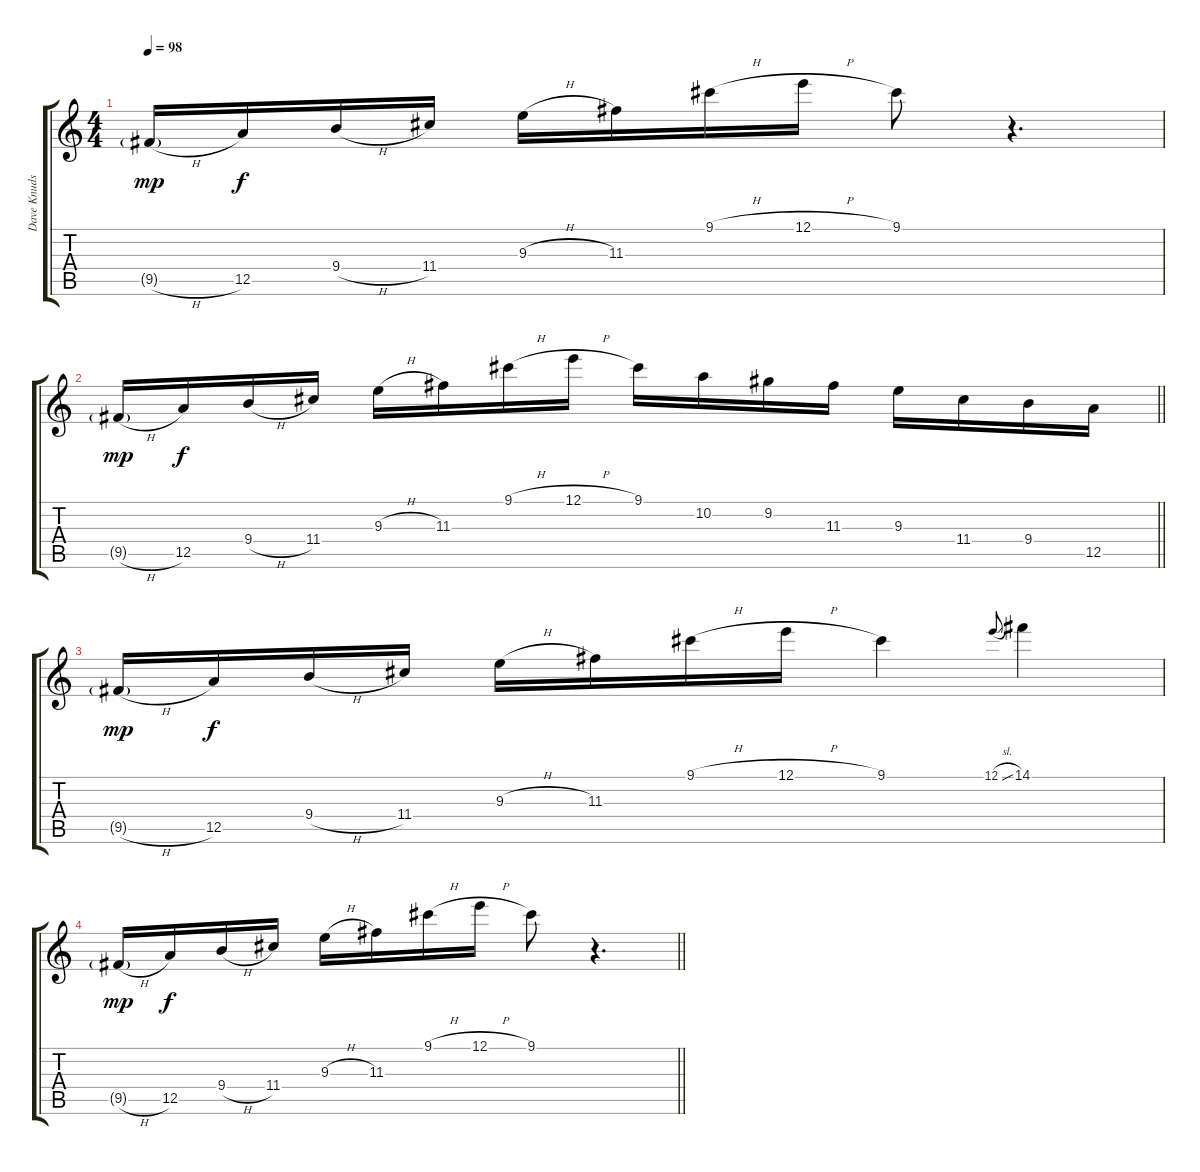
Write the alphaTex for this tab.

\track ("Dave Knudson" "Dave Knuds") {instrument electricguitarclean}
\staff {score tabs}
\tuning (E4 B3 G3 D3 A2 D2) {hide}
\ts (4 4)
\tempo 98
\clef g2
\ks c
9.5{h g}.16{dy mp} 12.5.16{dy f} 9.4{h}.16 11.4.16 9.3{h}.16 11.3.16 9.1{h}.16 12.1{h}.16 9.1.8 r.4{d} |
\barLineRight lightlight
9.5{h g}.16{dy mp} 12.5.16{dy f} 9.4{h}.16 11.4.16 9.3{h}.16 11.3.16 9.1{h}.16 12.1{h}.16 9.1.16 10.2.16 9.2.16 11.3.16 9.3.16 11.4.16 9.4.16 12.5.16 |
9.5{h g}.16{dy mp} 12.5.16{dy f} 9.4{h}.16 11.4.16 9.3{h}.16 11.3.16 9.1{h}.16 12.1{h}.16 9.1.4 12.1{sl}.8{gr onbeat} 14.1.4 |
\barLineRight lightlight
9.5{h g}.16{dy mp} 12.5.16{dy f} 9.4{h}.16 11.4.16 9.3{h}.16 11.3.16 9.1{h}.16 12.1{h}.16 9.1.8 r.4{d}
